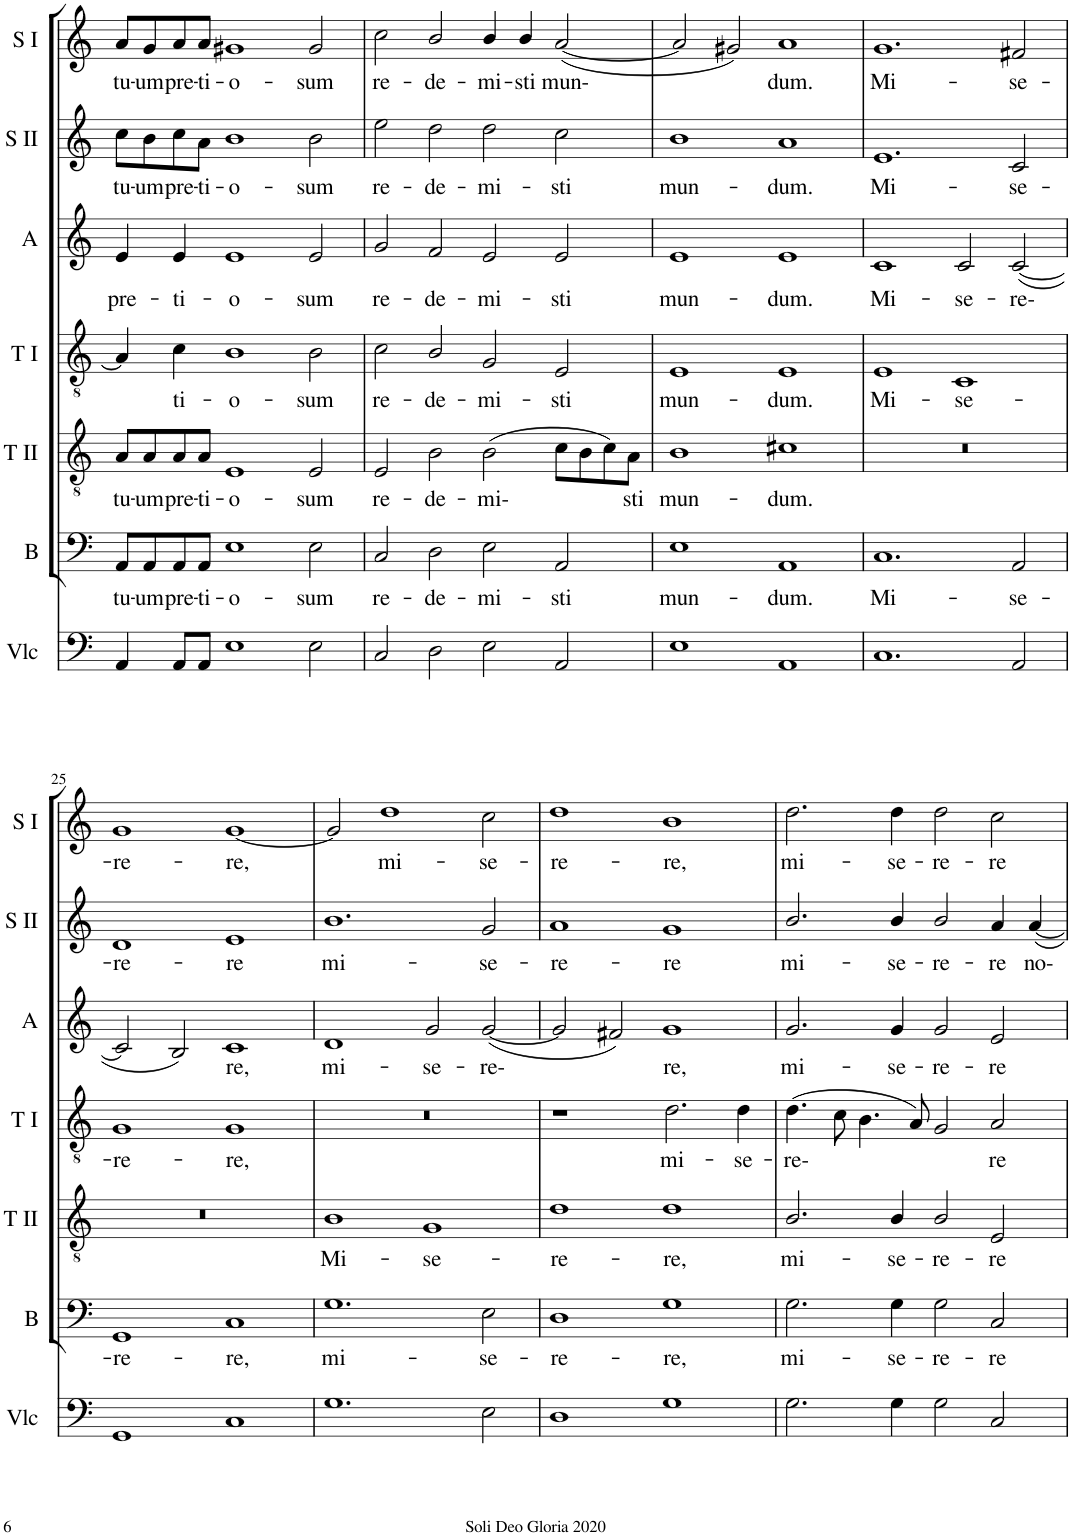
**kern	**kern	**text	**kern	**text	**kern	**text	**kern	**text	**kern	**text	**kern	**text
*part7	*part6	*part6	*part5	*part5	*part4	*part4	*part3	*part3	*part2	*part2	*part1	*part1
*staff7	*staff6	*staff6	*staff5	*staff5	*staff4	*staff4	*staff3	*staff3	*staff2	*staff2	*staff1	*staff1
*I"Violoncelle	*I"Bass	*	*I"Tenor II	*	*I"Tenor I	*	*I"Alto	*	*I"Soprano II	*	*I"Soprano I	*
*I'Vlc	*I'B	*	*I'T II	*	*I'T I	*	*I'A	*	*I'S II	*	*I'S I	*
!!LO:PB:g=z
*clefF4	*clefF4	*	*clefGv2	*	*clefGv2	*	*clefG2	*	*clefG2	*	*clefG2	*
*k[]	*k[]	*	*k[]	*	*k[]	*	*k[]	*	*k[]	*	*k[]	*
*M4/2	*M4/2	*	*M4/2	*	*M4/2	*	*M4/2	*	*M4/2	*	*M4/2	*
=21	=21	=21	=21	=21	=21	=21	=21	=21	=21	=21	=21	=21
!	!	!LO:LY:b	!	!LO:LY:b	!	!	!	!LO:LY:b	!	!LO:LY:b	!	!LO:LY:b
4AA/	8AA/L	tu-	8A/L	tu-	4A/]	.	4e/	pre-	8cc\L	tu-	8a/L	tu-
!	!	!LO:LY:b	!	!LO:LY:b	!	!	!	!	!	!LO:LY:b	!	!LO:LY:b
.	8AA/	-um	8A/	-um	.	.	.	.	8b\	-um	8g/	-um
!	!	!LO:LY:b	!	!LO:LY:b	!	!LO:LY:b	!	!LO:LY:b	!	!LO:LY:b	!	!LO:LY:b
8AA/L	8AA/	pre-	8A/	pre-	4c\	ti-	4e/	-ti-	8cc\	pre-	8a/	pre-
!	!	!LO:LY:b	!	!LO:LY:b	!	!	!	!	!	!LO:LY:b	!	!LO:LY:b
8AA/J	8AA/J	-ti-	8A/J	-ti-	.	.	.	.	8a\J	-ti-	8a/J	-ti-
!	!	!LO:LY:b	!	!LO:LY:b	!	!LO:LY:b	!	!LO:LY:b	!	!LO:LY:b	!	!LO:LY:b
1E	1E	-o-	1E	-o-	1B	-o-	1e	-o-	1b	-o-	1g#X	-o-
!	!	!LO:LY:b	!	!LO:LY:b	!	!LO:LY:b	!	!LO:LY:b	!	!LO:LY:b	!	!LO:LY:b
2E\	2E\	-sum	2E/	-sum	2B\	-sum	2e/	-sum	2b\	-sum	2g#/	-sum
=22	=22	=22	=22	=22	=22	=22	=22	=22	=22	=22	=22	=22
!	!	!LO:LY:b	!	!LO:LY:b	!	!LO:LY:b	!	!LO:LY:b	!	!LO:LY:b	!	!LO:LY:b
2C/	2C/	re-	2E/	re-	2c\	re-	2g/	re-	2ee\	re-	2cc\	re-
!	!	!LO:LY:b	!	!LO:LY:b	!	!LO:LY:b	!	!LO:LY:b	!	!LO:LY:b	!	!LO:LY:b
2D\	2D\	-de-	2B\	-de-	2B/	-de-	2f/	-de-	2dd\	-de-	2b/	-de-
!	!	!LO:LY:b	!	!LO:LY:b	!	!LO:LY:b	!	!LO:LY:b	!	!LO:LY:b	!	!LO:LY:b
2E\	2E\	-mi-	(>2B\	-mi-	2G/	-mi-	2e/	-mi-	2dd\	-mi-	4b/	-mi-
!	!	!	!	!	!	!	!	!	!	!	!	!LO:LY:b
.	.	.	.	.	.	.	.	.	.	.	4b/	-sti
!	!	!LO:LY:b	!	!	!	!LO:LY:b	!	!LO:LY:b	!	!LO:LY:b	!	!LO:LY:b
2AA/	2AA/	-sti	8c\L	.	2E/	-sti	2e/	-sti	2cc\	-sti	(<[2a/	mun-
.	.	.	8B\	.	.	.	.	.	.	.	.	.
.	.	.	8c\)	.	.	.	.	.	.	.	.	.
!	!	!	!	!LO:LY:b	!	!	!	!	!	!	!	!
.	.	.	8A\J	sti	.	.	.	.	.	.	.	.
=23	=23	=23	=23	=23	=23	=23	=23	=23	=23	=23	=23	=23
!	!	!LO:LY:b	!	!LO:LY:b	!	!LO:LY:b	!	!LO:LY:b	!	!LO:LY:b	!	!
1E	1E	mun-	1B	mun-	1E	mun-	1e	mun-	1b	mun-	2a/]	.
.	.	.	.	.	.	.	.	.	.	.	2g#X/)	.
!	!	!LO:LY:b	!	!LO:LY:b	!	!LO:LY:b	!	!LO:LY:b	!	!LO:LY:b	!	!LO:LY:b
1AA	1AA	-dum.	1c#X	-dum.	1E	-dum.	1e	-dum.	1a	-dum.	1a	dum.
=24	=24	=24	=24	=24	=24	=24	=24	=24	=24	=24	=24	=24
!	!	!LO:LY:b	!	!	!	!LO:LY:b	!	!LO:LY:b	!	!LO:LY:b	!	!LO:LY:b
1.C	1.C	Mi-	0r	.	1E	Mi-	1c	Mi-	1.e	Mi-	1.g	Mi-
!	!	!	!	!	!	!LO:LY:b	!	!LO:LY:b	!	!	!	!
.	.	.	.	.	1C	-se-	2c/	-se-	.	.	.	.
!	!	!LO:LY:b	!	!	!	!	!	!LO:LY:b	!	!LO:LY:b	!	!LO:LY:b
2AA/	2AA/	-se-	.	.	.	.	(<[2c/	-re-	2c/	-se-	2f#X/	-se-
!!LO:LB:g=z
=25	=25	=25	=25	=25	=25	=25	=25	=25	=25	=25	=25	=25
!	!	!LO:LY:b	!	!	!	!LO:LY:b	!	!	!	!LO:LY:b	!	!LO:LY:b
1GG	1GG	-re-	0r	.	1G	-re-	2c/]	.	1d	-re-	1g	-re-
.	.	.	.	.	.	.	2B/)	.	.	.	.	.
!	!	!LO:LY:b	!	!	!	!LO:LY:b	!	!LO:LY:b	!	!LO:LY:b	!	!LO:LY:b
1C	1C	-re,	.	.	1G	-re,	1c	re,	1e	-re	[1g	-re,
=26	=26	=26	=26	=26	=26	=26	=26	=26	=26	=26	=26	=26
!	!	!LO:LY:b	!	!LO:LY:b	!	!	!	!LO:LY:b	!	!LO:LY:b	!	!
1.G	1.G	mi-	1B	Mi-	0r	.	1d	mi-	1.b	mi-	2g/]	.
!	!	!	!	!	!	!	!	!	!	!	!	!LO:LY:b
.	.	.	.	.	.	.	.	.	.	.	1dd	mi-
!	!	!	!	!LO:LY:b	!	!	!	!LO:LY:b	!	!	!	!
.	.	.	1G	-se-	.	.	2g/	-se-	.	.	.	.
!	!	!LO:LY:b	!	!	!	!	!	!LO:LY:b	!	!LO:LY:b	!	!LO:LY:b
2E\	2E\	-se-	.	.	.	.	(<[2g/	-re-	2g/	-se-	2cc\	-se-
=27	=27	=27	=27	=27	=27	=27	=27	=27	=27	=27	=27	=27
!	!	!LO:LY:b	!	!LO:LY:b	!	!	!	!	!	!LO:LY:b	!	!LO:LY:b
1D	1D	-re-	1d	-re-	1r	.	2g/]	.	1a	-re-	1dd	-re-
.	.	.	.	.	.	.	2f#X/)	.	.	.	.	.
!	!	!LO:LY:b	!	!LO:LY:b	!	!LO:LY:b	!	!LO:LY:b	!	!LO:LY:b	!	!LO:LY:b
1G	1G	-re,	1d	-re,	2.d\	mi-	1g	re,	1g	-re	1b	-re,
!	!	!	!	!	!	!LO:LY:b	!	!	!	!	!	!
.	.	.	.	.	4d\	-se-	.	.	.	.	.	.
=28	=28	=28	=28	=28	=28	=28	=28	=28	=28	=28	=28	=28
!	!	!LO:LY:b	!	!LO:LY:b	!	!LO:LY:b	!	!LO:LY:b	!	!LO:LY:b	!	!LO:LY:b
2.G\	2.G\	mi-	2.B/	mi-	(>4.d\	-re-	2.g/	mi-	2.b/	mi-	2.dd\	mi-
.	.	.	.	.	8c\	.	.	.	.	.	.	.
.	.	.	.	.	4.B\	.	.	.	.	.	.	.
!	!	!LO:LY:b	!	!LO:LY:b	!	!	!	!LO:LY:b	!	!LO:LY:b	!	!LO:LY:b
4G\	4G\	-se-	4B/	-se-	.	.	4g/	-se-	4b/	-se-	4dd\	-se-
.	.	.	.	.	8A/)	.	.	.	.	.	.	.
!	!	!LO:LY:b	!	!LO:LY:b	!	!	!	!LO:LY:b	!	!LO:LY:b	!	!LO:LY:b
2G\	2G\	-re-	2B/	-re-	2G/	.	2g/	-re-	2b/	-re-	2dd\	-re-
!	!	!LO:LY:b	!	!LO:LY:b	!	!LO:LY:b	!	!LO:LY:b	!	!LO:LY:b	!	!LO:LY:b
2C/	2C/	-re	2E/	-re	2A/	re	2e/	-re	4a/	-re	2cc\	-re
!	!	!	!	!	!	!	!	!	!	!LO:LY:b	!	!
.	.	.	.	.	.	.	.	.	[4a/	no-	.	.
=	=	=	=	=	=	=	=	=	=	=	=	=
*-	*-	*-	*-	*-	*-	*-	*-	*-	*-	*-	*-	*-
